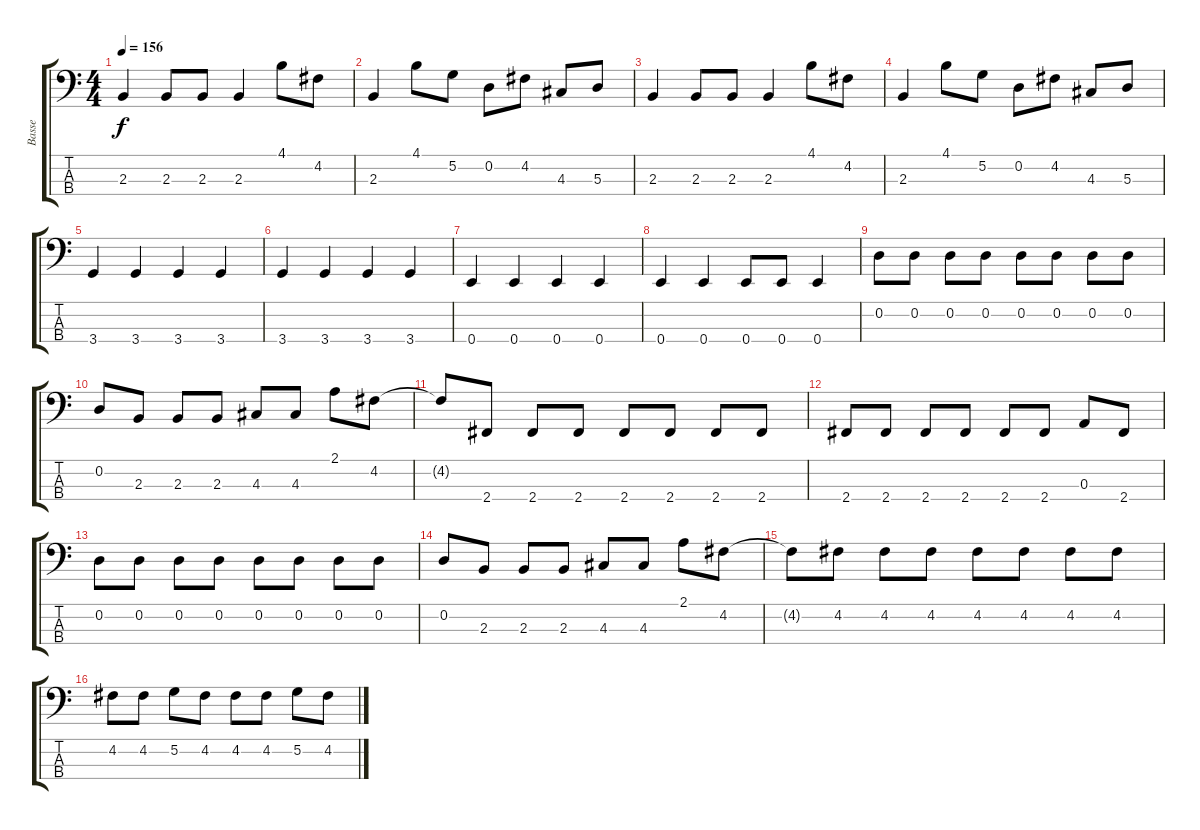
\track ("Basse" "Basse") {instrument electricbasspick}
\staff {score tabs}
\tuning (G2 D2 A1 E1) {hide}
\ts (4 4)
\tempo 156
\clef f4
\ks c
2.3.4{dy f} 2.3.8 2.3.8 2.3.4 4.1.8 4.2.8 |
2.3.4 4.1.8 5.2.8 0.2.8 4.2.8 4.3.8 5.3.8 |
2.3.4 2.3.8 2.3.8 2.3.4 4.1.8 4.2.8 |
2.3.4 4.1.8 5.2.8 0.2.8 4.2.8 4.3.8 5.3.8 |
3.4.4 3.4.4 3.4.4 3.4.4 |
3.4.4 3.4.4 3.4.4 3.4.4 |
0.4.4 0.4.4 0.4.4 0.4.4 |
0.4.4 0.4.4 0.4.8 0.4.8 0.4.4 |
0.2.8 0.2.8 0.2.8 0.2.8 0.2.8 0.2.8 0.2.8 0.2.8 |
0.2.8 2.3.8 2.3.8 2.3.8 4.3.8 4.3.8 2.1.8 4.2.8 |
4.2{t}.8 2.4.8 2.4.8 2.4.8 2.4.8 2.4.8 2.4.8 2.4.8 |
2.4.8 2.4.8 2.4.8 2.4.8 2.4.8 2.4.8 0.3.8 2.4.8 |
0.2.8 0.2.8 0.2.8 0.2.8 0.2.8 0.2.8 0.2.8 0.2.8 |
0.2.8 2.3.8 2.3.8 2.3.8 4.3.8 4.3.8 2.1.8 4.2.8 |
4.2{t}.8 4.2.8 4.2.8 4.2.8 4.2.8 4.2.8 4.2.8 4.2.8 |
4.2.8 4.2.8 5.2.8 4.2.8 4.2.8 4.2.8 5.2.8 4.2.8
